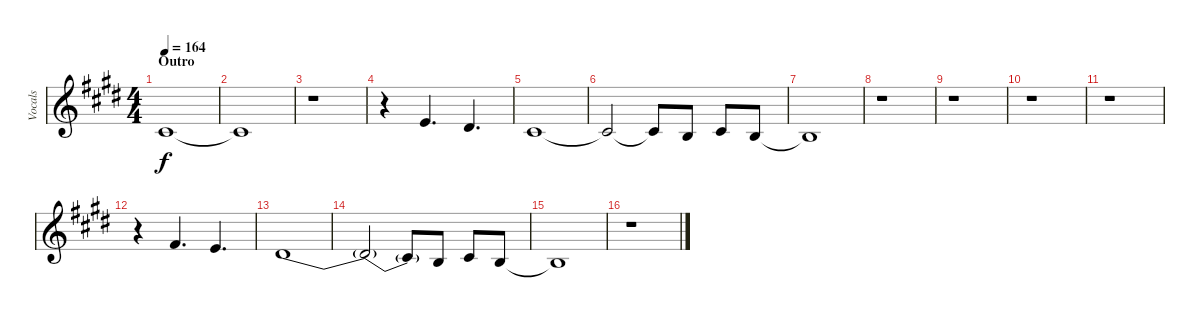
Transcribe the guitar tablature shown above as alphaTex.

\track ("Vocals" "Vocals") {instrument lead6voice}
\staff {score}
\tuning (Eb4 Bb3 Gb3 Db3 Ab2 Db2) {hide}
\ts (4 4)
\section ("" "Outro")
\tempo 164
\clef g2
\ks e
7.3{t}.1{dy f} |
7.3{t}.1 |
r.1 |
r.4 6.2.4{d} 7.3{be (custom 0 4 25 4 35 0 60 0)}.4{d} |
7.3.1 |
7.3{t}.2 7.3{t}.8 5.3.8 7.3.8 5.3.8 |
5.3{t}.1 |
r.1 |
r.1 |
r.1 |
r.1 |
r.4 8.2.4{d} 5.2{be (custom 0 2 25 2 35 0 60 0)}.4{d} |
7.3{be (custom 0 4 4 4 6 6 13 6 15 4 19 4 21 6 28 6 30 4 34 4 36 6 43 6 45 4 49 4 51 6 58 6 60 4)}.1 |
7.3{be (custom 0 4 10 4 20 0 60 0) t}.2 7.3{t}.8 5.3.8 7.3.8 5.3.8 |
5.3{t}.1 |
r.1
